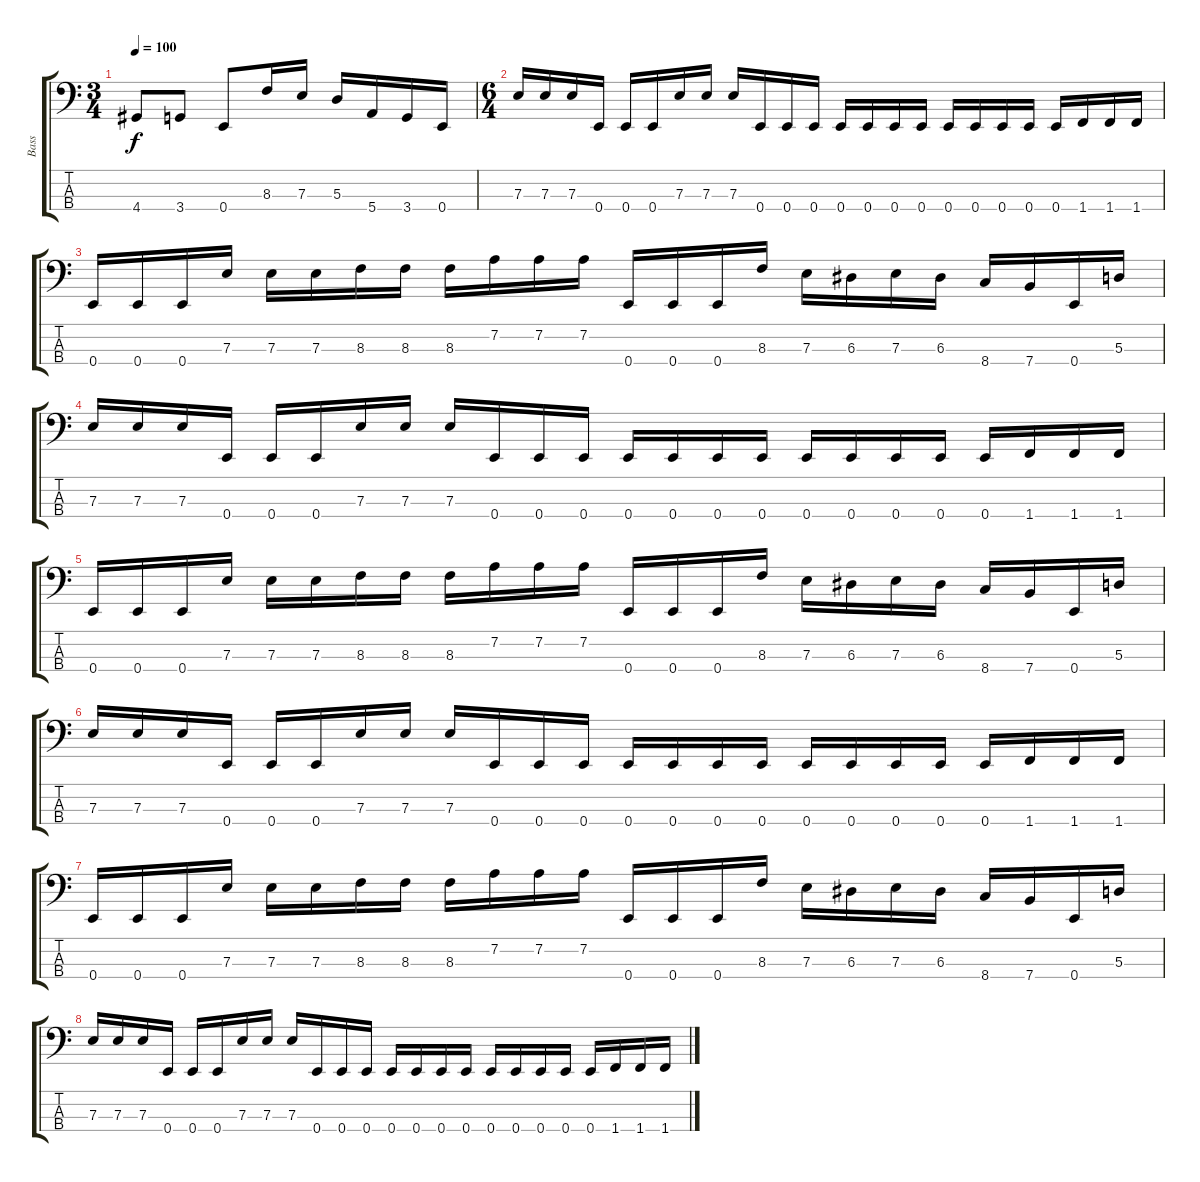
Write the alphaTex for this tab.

\track ("Bass" "Bass") {instrument electricbassfinger}
\staff {score tabs}
\tuning (G2 D2 A1 E1) {hide}
\ts (3 4)
\tempo 100
\clef f4
\ks c
4.4.8{dy f} 3.4.8 0.4.8 8.3.16 7.3.16 5.3.16 5.4.16 3.4.16 0.4.16 |
\ts (6 4)
7.3.16 7.3.16 7.3.16 0.4.16 0.4.16 0.4.16 7.3.16 7.3.16 7.3.16 0.4.16 0.4.16 0.4.16 0.4.16 0.4.16 0.4.16 0.4.16 0.4.16 0.4.16 0.4.16 0.4.16 0.4.16 1.4.16 1.4.16 1.4.16 |
0.4.16 0.4.16 0.4.16 7.3.16 7.3.16 7.3.16 8.3.16 8.3.16 8.3.16 7.2.16 7.2.16 7.2.16 0.4.16 0.4.16 0.4.16 8.3.16 7.3.16 6.3.16 7.3.16 6.3.16 8.4.16 7.4.16 0.4.16 5.3.16 |
7.3.16 7.3.16 7.3.16 0.4.16 0.4.16 0.4.16 7.3.16 7.3.16 7.3.16 0.4.16 0.4.16 0.4.16 0.4.16 0.4.16 0.4.16 0.4.16 0.4.16 0.4.16 0.4.16 0.4.16 0.4.16 1.4.16 1.4.16 1.4.16 |
0.4.16 0.4.16 0.4.16 7.3.16 7.3.16 7.3.16 8.3.16 8.3.16 8.3.16 7.2.16 7.2.16 7.2.16 0.4.16 0.4.16 0.4.16 8.3.16 7.3.16 6.3.16 7.3.16 6.3.16 8.4.16 7.4.16 0.4.16 5.3.16 |
7.3.16 7.3.16 7.3.16 0.4.16 0.4.16 0.4.16 7.3.16 7.3.16 7.3.16 0.4.16 0.4.16 0.4.16 0.4.16 0.4.16 0.4.16 0.4.16 0.4.16 0.4.16 0.4.16 0.4.16 0.4.16 1.4.16 1.4.16 1.4.16 |
0.4.16 0.4.16 0.4.16 7.3.16 7.3.16 7.3.16 8.3.16 8.3.16 8.3.16 7.2.16 7.2.16 7.2.16 0.4.16 0.4.16 0.4.16 8.3.16 7.3.16 6.3.16 7.3.16 6.3.16 8.4.16 7.4.16 0.4.16 5.3.16 |
7.3.16 7.3.16 7.3.16 0.4.16 0.4.16 0.4.16 7.3.16 7.3.16 7.3.16 0.4.16 0.4.16 0.4.16 0.4.16 0.4.16 0.4.16 0.4.16 0.4.16 0.4.16 0.4.16 0.4.16 0.4.16 1.4.16 1.4.16 1.4.16
